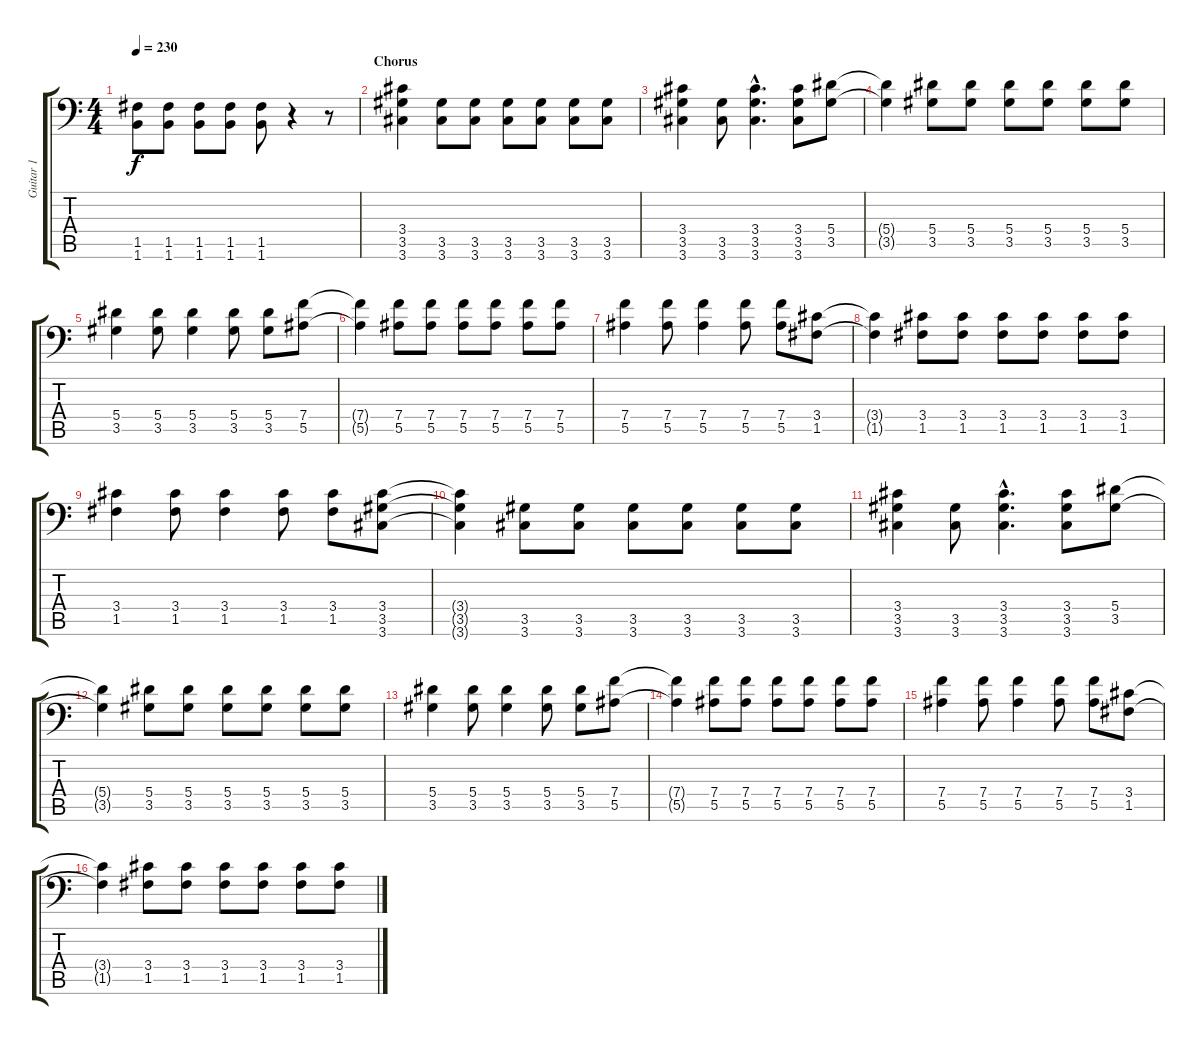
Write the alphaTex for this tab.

\track ("Guitar 1" "Guitar 1") {instrument distortionguitar}
\staff {score tabs}
\tuning (C4 G3 Eb3 Bb2 F2 Bb1) {hide}
\ts (4 4)
\tempo 230
\clef f4
\ks c
(1.5{t} 1.6{t}).8{dy f} (1.5 1.6).8 (1.5 1.6).8 (1.5 1.6).8 (1.5 1.6).8 r.4 r.8 |
\section ("" "Chorus")
(3.4 3.5 3.6).4 (3.5 3.6).8 (3.5 3.6).8 (3.5 3.6).8 (3.5 3.6).8 (3.5 3.6).8 (3.5 3.6).8 |
(3.4 3.5 3.6).4 (3.5 3.6).8 (3.4{hac} 3.5{hac} 3.6{hac}).4{d} (3.4 3.5 3.6).8 (5.4 3.5).8 |
(5.4{t} 3.5{t}).4 (5.4 3.5).8 (5.4 3.5).8 (5.4 3.5).8 (5.4 3.5).8 (5.4 3.5).8 (5.4 3.5).8 |
(5.4 3.5).4 (5.4 3.5).8 (5.4 3.5).4 (5.4 3.5).8 (5.4 3.5).8 (7.4 5.5).8 |
(7.4{t} 5.5{t}).4 (7.4 5.5).8 (7.4 5.5).8 (7.4 5.5).8 (7.4 5.5).8 (7.4 5.5).8 (7.4 5.5).8 |
(7.4 5.5).4 (7.4 5.5).8 (7.4 5.5).4 (7.4 5.5).8 (7.4 5.5).8 (3.4 1.5).8 |
(3.4{t} 1.5{t}).4 (3.4 1.5).8 (3.4 1.5).8 (3.4 1.5).8 (3.4 1.5).8 (3.4 1.5).8 (3.4 1.5).8 |
(3.4 1.5).4 (3.4 1.5).8 (3.4 1.5).4 (3.4 1.5).8 (3.4 1.5).8 (3.4 3.5 3.6).8 |
(3.4{t} 3.5{t} 3.6{t}).4 (3.5 3.6).8 (3.5 3.6).8 (3.5 3.6).8 (3.5 3.6).8 (3.5 3.6).8 (3.5 3.6).8 |
(3.4 3.5 3.6).4 (3.5 3.6).8 (3.4{hac} 3.5{hac} 3.6{hac}).4{d} (3.4 3.5 3.6).8 (5.4 3.5).8 |
(5.4{t} 3.5{t}).4 (5.4 3.5).8 (5.4 3.5).8 (5.4 3.5).8 (5.4 3.5).8 (5.4 3.5).8 (5.4 3.5).8 |
(5.4 3.5).4 (5.4 3.5).8 (5.4 3.5).4 (5.4 3.5).8 (5.4 3.5).8 (7.4 5.5).8 |
(7.4{t} 5.5{t}).4 (7.4 5.5).8 (7.4 5.5).8 (7.4 5.5).8 (7.4 5.5).8 (7.4 5.5).8 (7.4 5.5).8 |
(7.4 5.5).4 (7.4 5.5).8 (7.4 5.5).4 (7.4 5.5).8 (7.4 5.5).8 (3.4 1.5).8 |
(3.4{t} 1.5{t}).4 (3.4 1.5).8 (3.4 1.5).8 (3.4 1.5).8 (3.4 1.5).8 (3.4 1.5).8 (3.4 1.5).8
